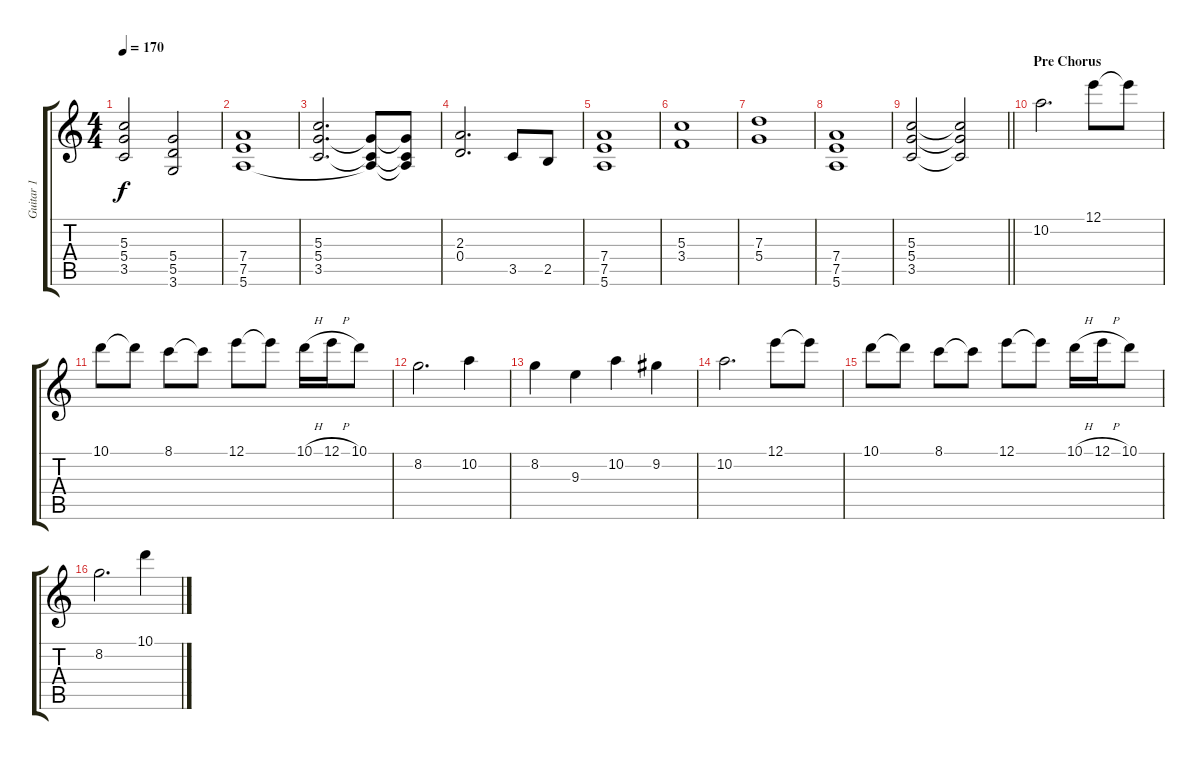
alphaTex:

\track ("Guitar 1" "Guitar 1") {instrument distortionguitar}
\staff {score tabs}
\tuning (E4 B3 G3 D3 A2 E2) {hide}
\ts (4 4)
\tempo 170
\clef g2
\ks c
(5.3 5.4 3.5).2{dy f} (5.4 5.5 3.6).2 |
(7.4 7.5 5.6).1{instrument distortionguitar} |
(5.3 5.4 3.5).2{d} (5.4{t} 3.5{t} 5.6{t}).8 (5.4{t} 3.5{t} 5.6{t}).8 |
(2.3 0.4).2{d} 3.5.8 2.5.8 |
(7.4 7.5 5.6).1 |
(5.3 3.4).1 |
(7.3 5.4).1 |
(7.4 7.5 5.6).1 |
\barLineRight lightlight
(5.3 5.4 3.5).2 (5.3{t} 5.4{t} 3.5{t}).2 |
\section ("" "Pre Chorus")
10.2.2{d} 12.1.8 12.1{t}.8 |
10.1.8 10.1{t}.8 8.1.8 8.1{t}.8 12.1.8 12.1{t}.8 10.1{h}.16 12.1{h}.16 10.1.8 |
8.2.2{d} 10.2.4 |
8.2.4 9.3.4 10.2.4 9.2.4 |
10.2.2{d} 12.1.8 12.1{t}.8 |
10.1.8 10.1{t}.8 8.1.8 8.1{t}.8 12.1.8 12.1{t}.8 10.1{h}.16 12.1{h}.16 10.1.8 |
8.2.2{d} 10.1.4
